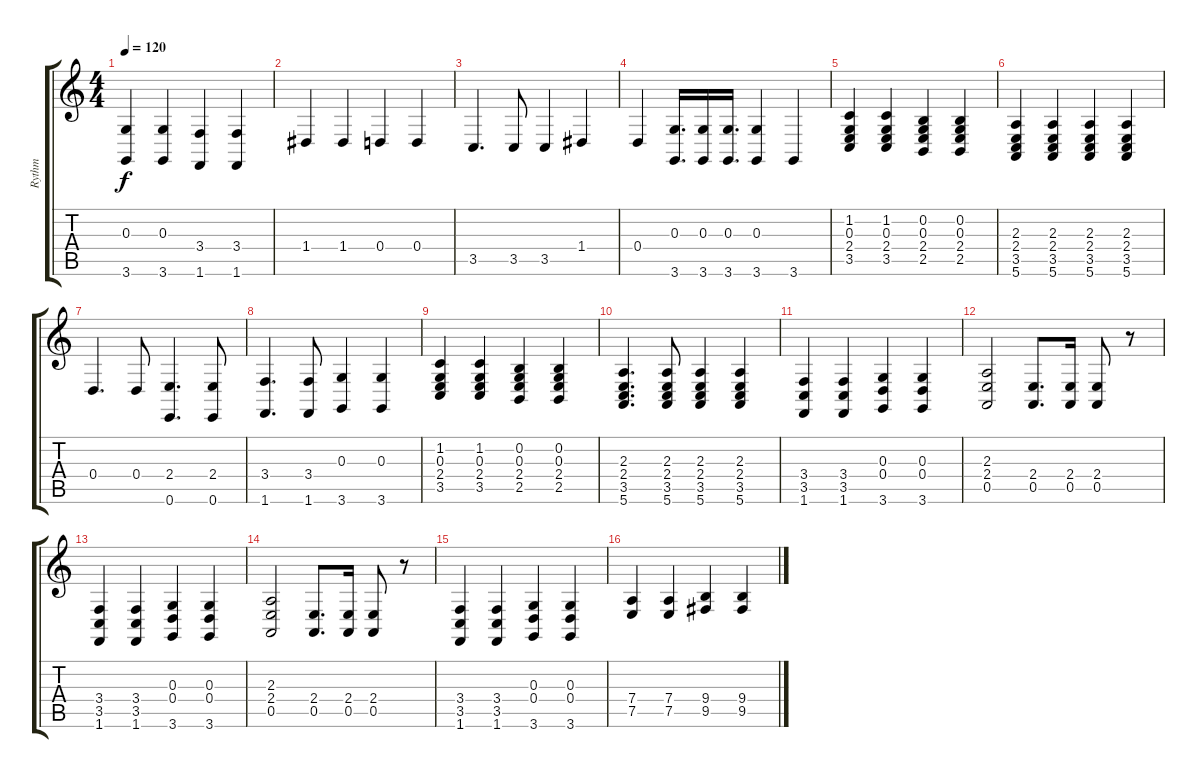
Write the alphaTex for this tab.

\track ("Rythm" "Rythm") {instrument acousticgrandpiano}
\staff {score tabs}
\tuning (E4 B3 G3 D3 A2 E2) {hide}
\ts (4 4)
\tempo 120
\clef g2
\ks c
(0.3 3.6).4{dy f} (0.3 3.6).4 (3.4 1.6).4 (3.4 1.6).4 |
1.4.4 1.4.4 0.4.4 0.4.4 |
3.5.4{d} 3.5.8 3.5.4 1.4.4 |
0.4.4 (0.3 3.6).16{d} (0.3 3.6).16 (0.3 3.6).16{d} (0.3 3.6).4 3.6.4 |
(1.2 0.3 2.4 3.5).4 (1.2 0.3 2.4 3.5).4 (0.2 0.3 2.4 2.5).4 (0.2 0.3 2.4 2.5).4 |
(2.3 2.4 3.5 5.6).4 (2.3 2.4 3.5 5.6).4 (2.3 2.4 3.5 5.6).4 (2.3 2.4 3.5 5.6).4 |
0.4.4{d} 0.4.8 (2.4 0.6).4{d} (2.4 0.6).8 |
(3.4 1.6).4{d} (3.4 1.6).8 (0.3 3.6).4 (0.3 3.6).4 |
(1.2 0.3 2.4 3.5).4 (1.2 0.3 2.4 3.5).4 (0.2 0.3 2.4 2.5).4 (0.2 0.3 2.4 2.5).4 |
(2.3 2.4 3.5 5.6).4{d} (2.3 2.4 3.5 5.6).8 (2.3 2.4 3.5 5.6).4 (2.3 2.4 3.5 5.6).4 |
(3.4 3.5 1.6).4 (3.4 3.5 1.6).4 (0.3 0.4 3.6).4 (0.3 0.4 3.6).4 |
(2.3 2.4 0.5).2 (2.4 0.5).8{d} (2.4 0.5).16 (2.4 0.5).8 r.8 |
(3.4 3.5 1.6).4 (3.4 3.5 1.6).4 (0.3 0.4 3.6).4 (0.3 0.4 3.6).4 |
(2.3 2.4 0.5).2 (2.4 0.5).8{d} (2.4 0.5).16 (2.4 0.5).8 r.8 |
(3.4 3.5 1.6).4 (3.4 3.5 1.6).4 (0.3 0.4 3.6).4 (0.3 0.4 3.6).4 |
(7.4 7.5).4 (7.4 7.5).4 (9.4 9.5).4 (9.4 9.5).4
